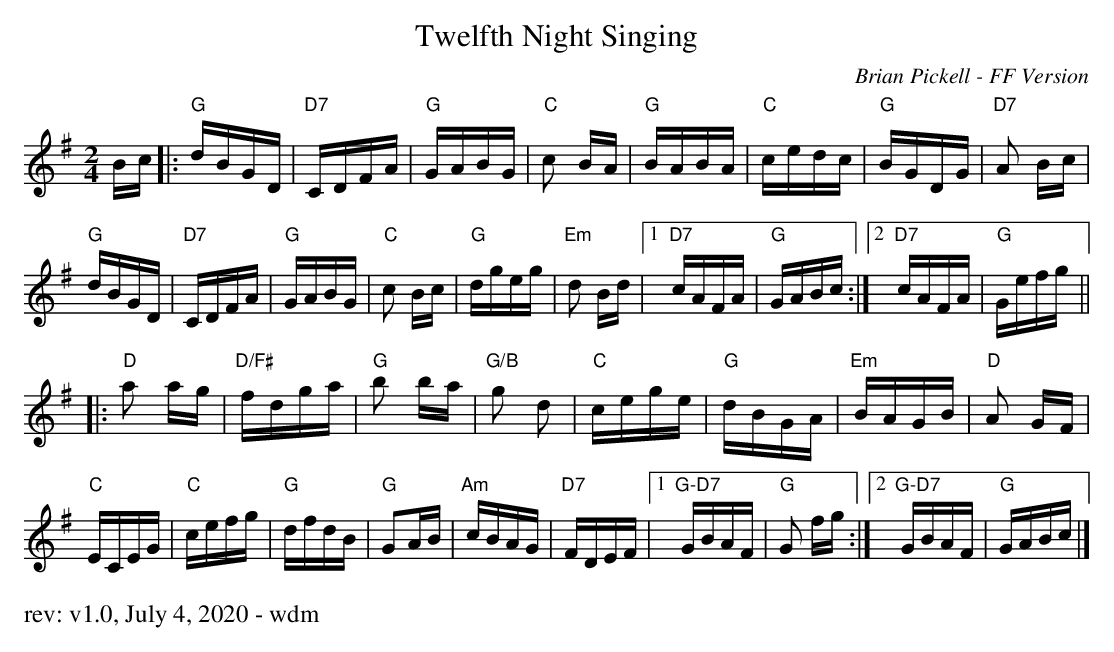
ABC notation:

X:1
T: Twelfth Night Singing
O: Brian Pickell - FF Version
M: 2/4
K: Gmaj
Bc |: \
"G"dBGD | "D7"CDFA | "G"GABG | "C"c2 BA | "G"BABA | "C"cedc |  "G"BGDG | "D7"A2 Bc |
"G"dBGD | "D7"CDFA | "G"GABG | "C"c2 Bc | "G"dgeg | "Em"d2 Bd |[1 "D7"cAFA | "G"GABc :|[2 "D7"cAFA | "G"Gefg ||:
"D"a2 ag | "D/F#" fdga | "G"b2 ba | "G/B"g2 d2 | "C"cege | "G"dBGA | "Em"BAGB | "D"A2 GF |
"C"ECEG | "C"cefg | "G"dfdB | "G"G2AB | "Am"cBAG | "D7"FDEF |[1 "G-D7"GBAF | "G"G2 fg :|[2 "G-D7"GBAF | "G"GABc |]
